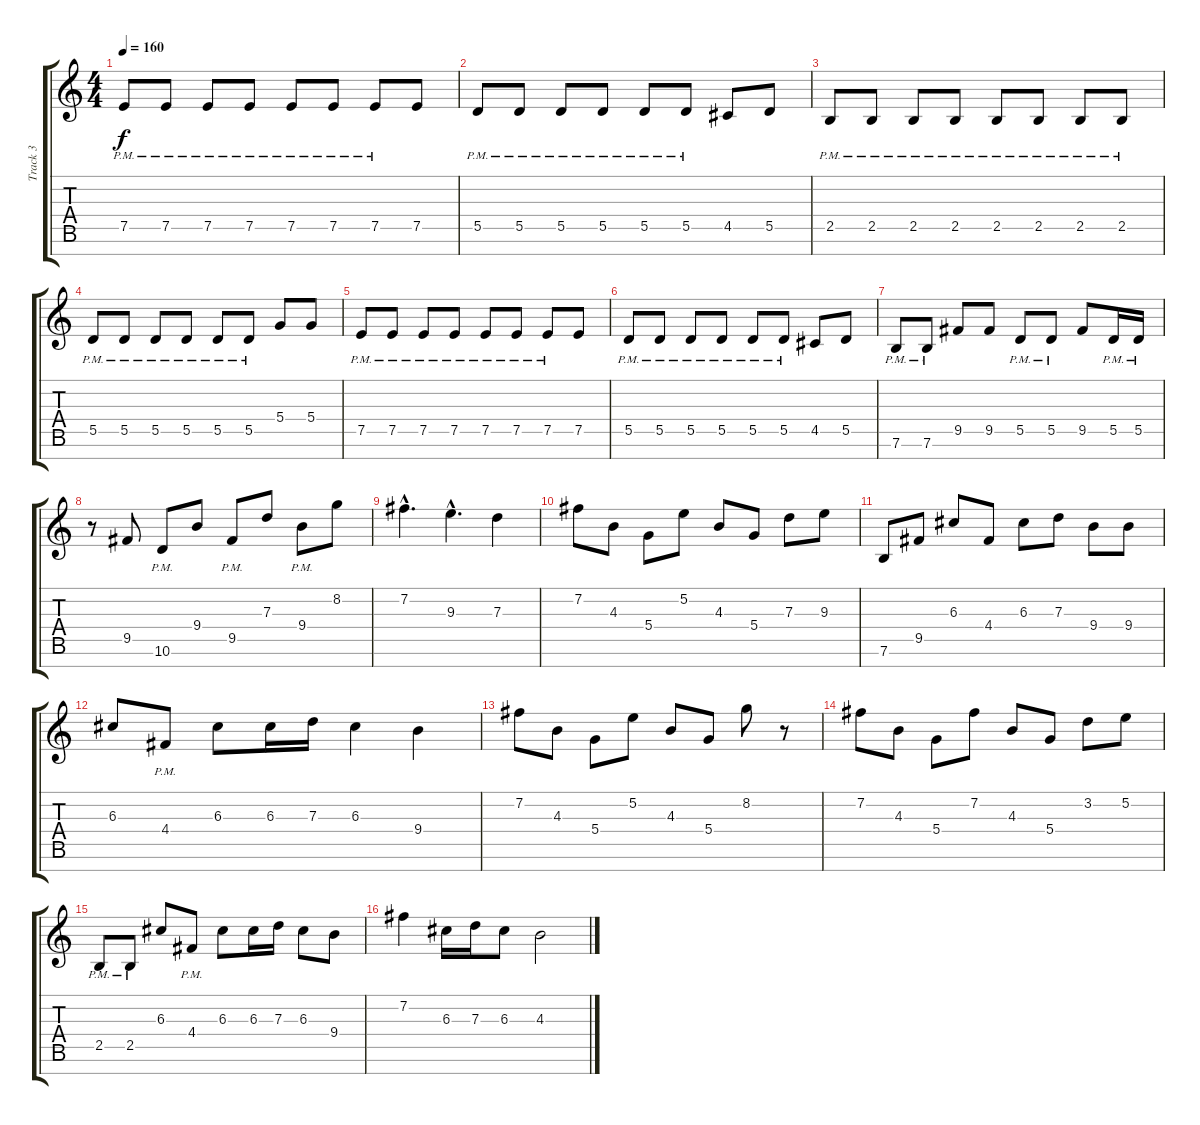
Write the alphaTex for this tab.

\track ("Track 3" "Track 3") {instrument distortionguitar}
\staff {score tabs}
\tuning (E4 B3 G3 D3 A2 E2 B1) {hide}
\ts (4 4)
\tempo 160
\clef g2
\ks c
7.5{pm}.8{dy f} 7.5{pm}.8 7.5{pm}.8 7.5{pm}.8 7.5{pm}.8 7.5{pm}.8 7.5{pm}.8 7.5.8 |
5.5{pm}.8 5.5{pm}.8 5.5{pm}.8 5.5{pm}.8 5.5{pm}.8 5.5{pm}.8 4.5.8 5.5.8 |
2.5{pm}.8 2.5{pm}.8 2.5{pm}.8 2.5{pm}.8 2.5{pm}.8 2.5{pm}.8 2.5{pm}.8 2.5{pm}.8 |
5.5{pm}.8 5.5{pm}.8 5.5{pm}.8 5.5{pm}.8 5.5{pm}.8 5.5{pm}.8 5.4.8 5.4.8 |
7.5{pm}.8 7.5{pm}.8 7.5{pm}.8 7.5{pm}.8 7.5{pm}.8 7.5{pm}.8 7.5{pm}.8 7.5.8 |
5.5{pm}.8 5.5{pm}.8 5.5{pm}.8 5.5{pm}.8 5.5{pm}.8 5.5{pm}.8 4.5.8 5.5.8 |
7.6{pm}.8 7.6{pm}.8 9.5.8 9.5.8 5.5{pm}.8 5.5{pm}.8 9.5.8 5.5{pm}.16 5.5{pm}.16 |
r.8 9.5.8 10.6{pm}.8 9.4.8 9.5{pm}.8 7.3.8 9.4{pm}.8 8.2.8 |
7.2{hac}.4{d} 9.3{hac}.4{d} 7.3.4 |
7.2.8 4.3.8 5.4.8 5.2.8 4.3.8 5.4.8 7.3.8 9.3.8 |
7.6.8 9.5.8 6.3.8 4.4.8 6.3.8 7.3.8 9.4.8 9.4.8 |
6.3.8 4.4{pm}.8 6.3.8 6.3.16 7.3.16 6.3.4 9.4.4 |
7.2.8 4.3.8 5.4.8 5.2.8 4.3.8 5.4.8 8.2.8 r.8 |
7.2.8 4.3.8 5.4.8 7.2.8 4.3.8 5.4.8 3.2.8 5.2.8 |
2.5{pm}.8 2.5{pm}.8 6.3.8 4.4{pm}.8 6.3.8 6.3.16 7.3.16 6.3.8 9.4.8 |
7.2.4 6.3.16 7.3.16 6.3.8 4.3.2
